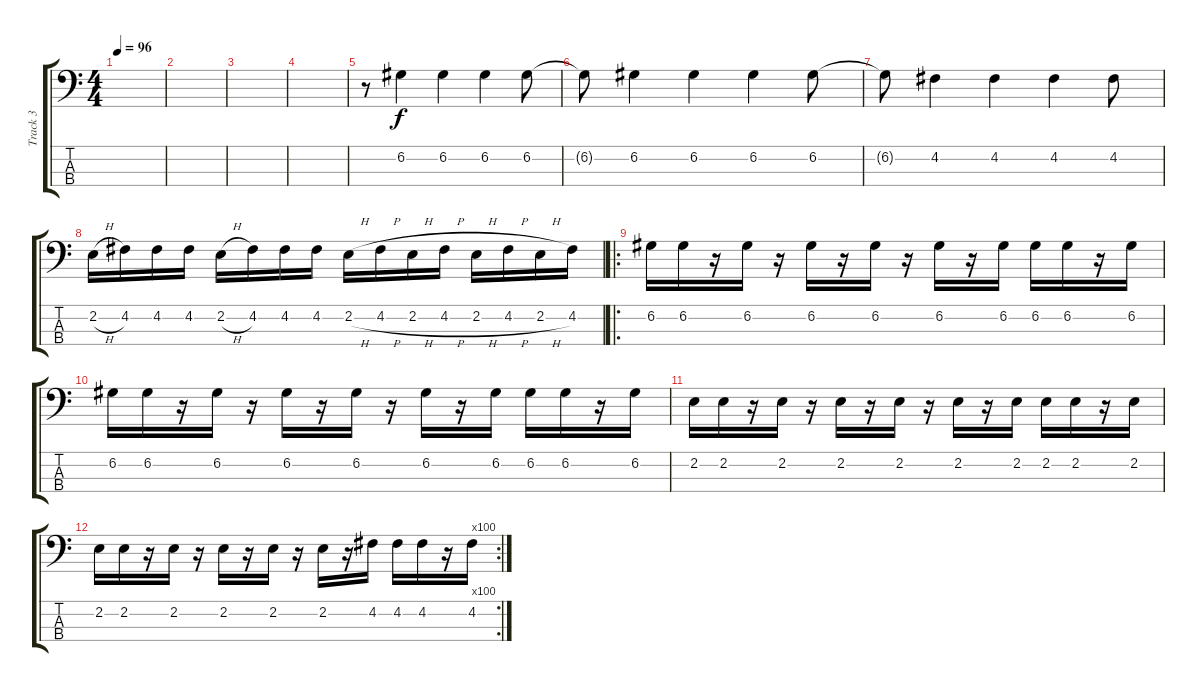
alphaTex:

\track ("Track 3" "Track 3") {instrument electricbassfinger}
\staff {score tabs}
\tuning (G2 D2 A1 E1) {hide}
\ts (4 4)
\tempo 96
\clef f4
\ks c
|
|
|
|
r.8 6.2.4 6.2.4 6.2.4 6.2.8 |
6.2{t}.8 6.2.4 6.2.4 6.2.4 6.2.8 |
6.2{t}.8 4.2.4 4.2.4 4.2.4 4.2.8 |
2.2{h}.16 4.2.16 4.2.16 4.2.16 2.2{h}.16 4.2.16 4.2.16 4.2.16 2.2{h}.16 4.2{h}.16 2.2{h}.16 4.2{h}.16 2.2{h}.16 4.2{h}.16 2.2{h}.16 4.2.16 |
\ro
6.2.16 6.2.16 r.16 6.2.16 r.16 6.2.16 r.16 6.2.16 r.16 6.2.16 r.16 6.2.16 6.2.16 6.2.16 r.16 6.2.16 |
6.2.16 6.2.16 r.16 6.2.16 r.16 6.2.16 r.16 6.2.16 r.16 6.2.16 r.16 6.2.16 6.2.16 6.2.16 r.16 6.2.16 |
2.2.16 2.2.16 r.16 2.2.16 r.16 2.2.16 r.16 2.2.16 r.16 2.2.16 r.16 2.2.16 2.2.16 2.2.16 r.16 2.2.16 |
\rc 100
2.2.16 2.2.16 r.16 2.2.16 r.16 2.2.16 r.16 2.2.16 r.16 2.2.16 r.16 4.2.16 4.2.16 4.2.16 r.16 4.2.16
